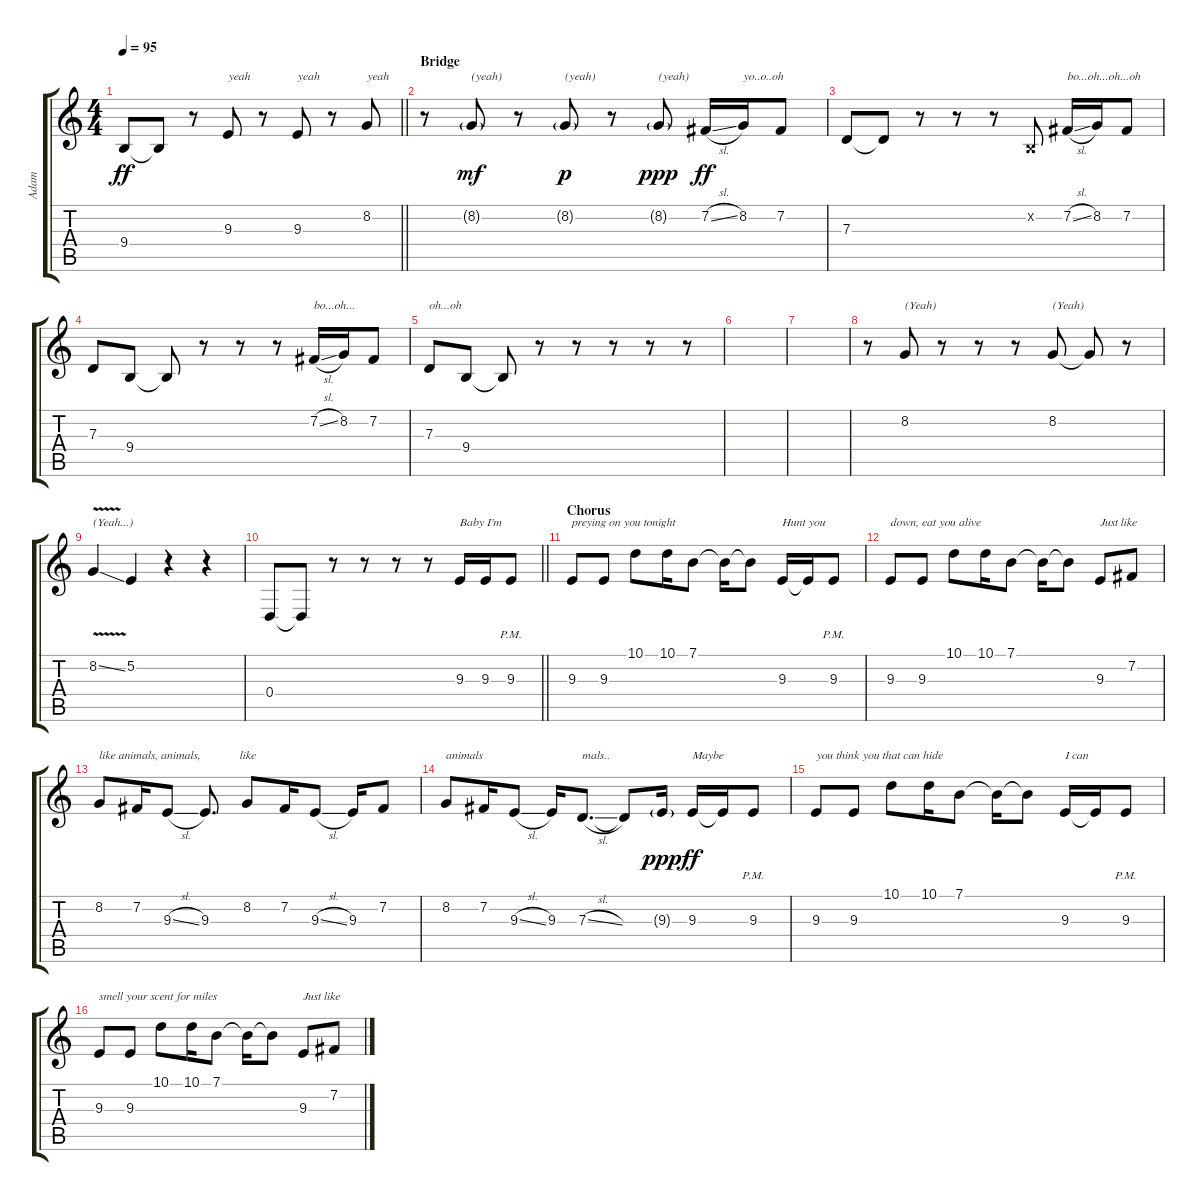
\track ("Adam" "Adam") {instrument lead1square}
\staff {score tabs}
\tuning (E4 B3 G3 D3 A2 E2) {hide}
\ts (4 4)
\tempo 95
\clef g2
\barLineRight lightlight
\ks c
9.4{t}.8{dy ff} 9.4{t}.8 r.8 9.3.8{txt "yeah"} r.8 9.3.8{txt "yeah"} r.8 8.2.8{txt "yeah"} |
\section ("" "Bridge")
r.8 8.2{g}.8{txt "(yeah)" dy mf} r.8 8.2{g}.8{txt "(yeah)" dy p} r.8 8.2{g}.8{txt "(yeah)" dy ppp} 7.2{sl}.16{dy ff} 8.2.16{txt "yo..o..oh"} 7.2.8 |
7.3.8 7.3{t}.8 r.8 r.8 r.8 0.2{x}.8 7.2{sl}.16{txt "bo...oh...oh...oh"} 8.2.16 7.2.8 |
7.3.8 9.4.8 9.4{t}.8 r.8 r.8 r.8 7.2{sl}.16{txt "bo...oh..."} 8.2.16 7.2.8 |
7.3.8{txt "oh...oh"} 9.4.8 9.4{t}.8 r.8 r.8 r.8 r.8 r.8 |
|
|
r.8 8.2.8{txt "(Yeah)"} r.8 r.8 r.8 8.2.8{txt "(Yeah)"} 8.2{t}.8 r.8 |
8.2{v ss}.4{txt "(Yeah...)"} 5.2.4 r.4 r.4 |
\barLineRight lightlight
0.4.8 0.4{t}.8 r.8 r.8 r.8 r.8 9.3.16{txt "Baby I’m "} 9.3.16 9.3{pm}.8 |
\section ("" "Chorus")
9.3.8{txt "preying on you tonight"} 9.3.8 10.1.8 10.1.16 7.1.8 7.1{t}.16 7.1{t}.8 9.3.16{txt "Hunt you "} 9.3{t}.16 9.3{pm}.8 |
9.3.8{txt "down, eat you alive"} 9.3.8 10.1.8 10.1.16 7.1.8 7.1{t}.16 7.1{t}.8 9.3.8{txt "Just like "} 7.2.8 |
8.2.8{txt "like animals, animals,             like "} 7.2.16 9.3{sl}.8 9.3.8{d} 8.2.8 7.2.16 9.3{sl}.8 9.3.16 7.2.8 |
8.2.8{txt "animals"} 7.2.16 9.3{sl}.8 9.3.16 7.3{sl}.8{d txt "mals.."} 7.3{t}.8 9.3{g}.16{dy ppp} 9.3.16{txt "Maybe " dy ff} 9.3{t}.16 9.3{pm}.8 |
9.3.8{txt "you think you that can hide"} 9.3.8 10.1.8 10.1.16 7.1.8 7.1{t}.16 7.1{t}.8 9.3.16{txt "I can "} 9.3{t}.16 9.3{pm}.8 |
9.3.8{txt "smell your scent for miles"} 9.3.8 10.1.8 10.1.16 7.1.8 7.1{t}.16 7.1{t}.8 9.3.8{txt "Just like "} 7.2.8
